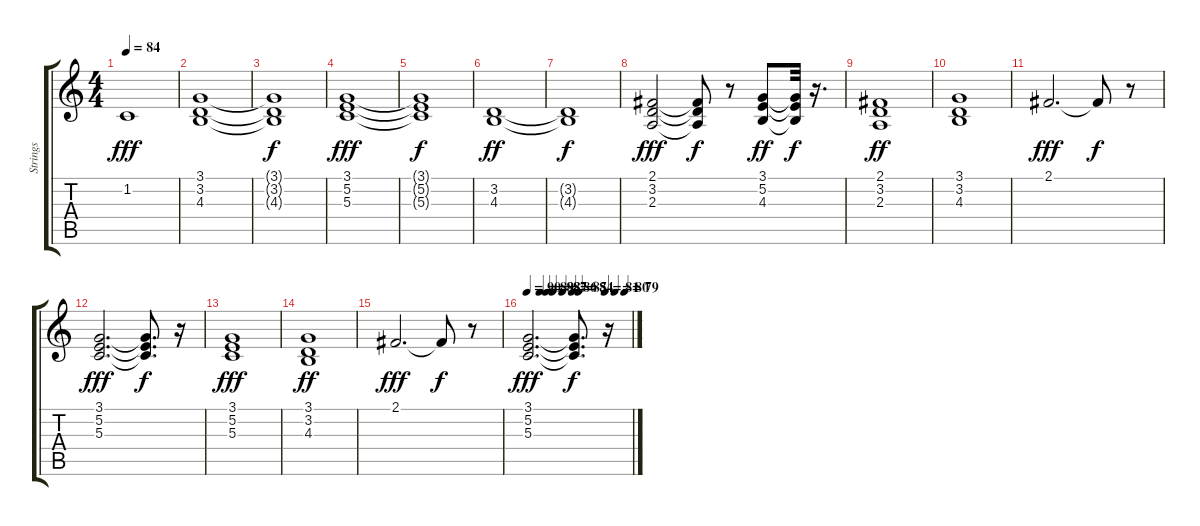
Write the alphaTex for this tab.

\track ("Strings" "Strings") {instrument stringensemble2}
\staff {score tabs}
\tuning (E4 B3 G3 D3 A2 E2) {hide}
\ts (4 4)
\tempo 84
\clef g2
\ks c
1.2.1{dy fff} |
(3.1 3.2 4.3).1 |
(3.1{t} 3.2{t} 4.3{t}).1{dy f} |
(3.1 5.2 5.3).1{dy fff} |
(3.1{t} 5.2{t} 5.3{t}).1{dy f} |
(3.2 4.3).1{dy ff} |
(3.2{t} 4.3{t}).1{dy f} |
(2.1 3.2 2.3).2{dy fff} (2.1{t} 3.2{t} 2.3{t}).8{dy f} r.8 (3.1 5.2 4.3).8{dy ff} (3.1{t} 5.2{t} 4.3{t}).32{dy f} r.16{d} |
(2.1 3.2 2.3).1{dy ff} |
(3.1 3.2 4.3).1 |
2.1.2{d dy fff} 2.1{t}.8{dy f} r.8 |
(3.1 5.2 5.3).2{d dy fff} (3.1{t} 5.2{t} 5.3{t}).8{d dy f} r.16 |
(3.1 5.2 5.3).1{dy fff} |
(3.1 3.2 4.3).1{dy ff} |
2.1.2{d dy fff} 2.1{t}.8{dy f} r.8 |
\tempo 90
\tempo (89 0.125)
\tempo (88 0.1875)
\tempo (87 0.25)
\tempo (86 0.34375)
\tempo (85 0.4375)
\tempo (84 0.5)
\tempo (81 0.75)
\tempo (80 0.84375)
\tempo (79 0.9375)
(3.1 5.2 5.3).2{d dy fff} (3.1{t} 5.2{t} 5.3{t}).8{d dy f} r.16
